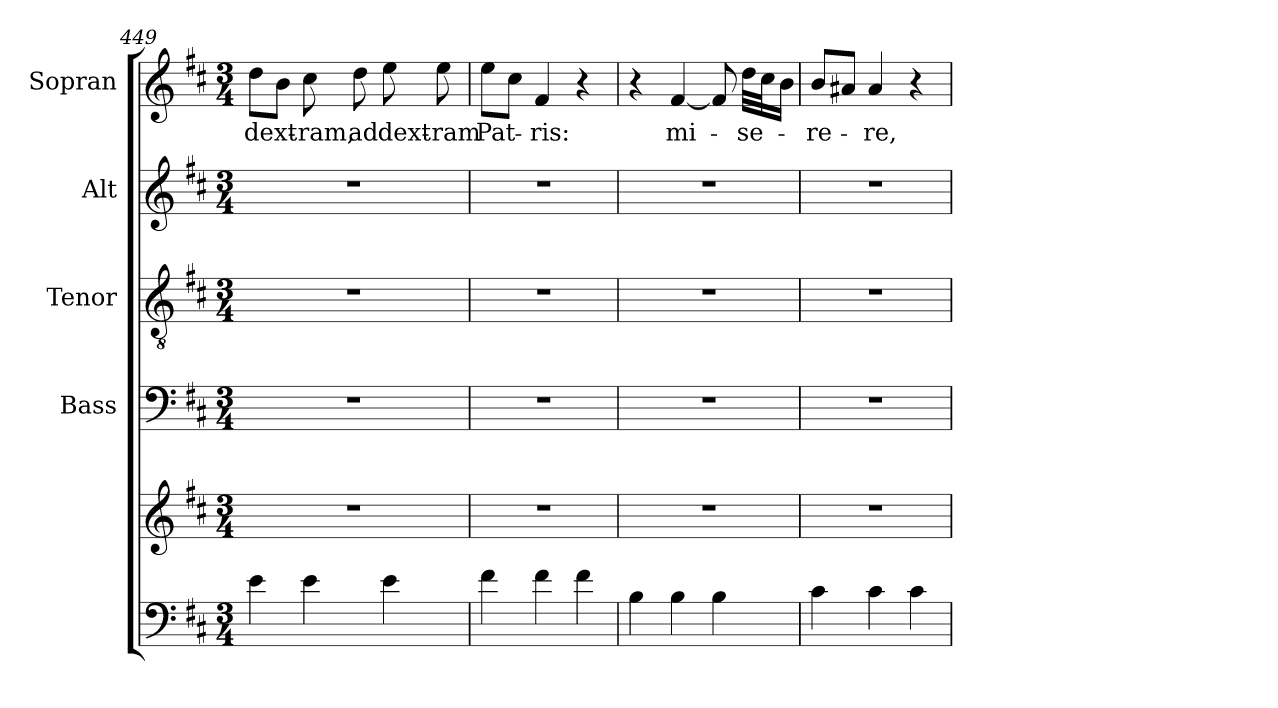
**kern	**kern	**kern	**kern	**kern	**kern	**text
*part5	*part5	*part4	*part3	*part2	*part1	*part1
*staff6	*staff5	*staff4	*staff3	*staff2	*staff1	*staff1
*	*	*I"Bass	*I"Tenor	*I"Alt	*I"Sopran	*
*	*	*I'B.	*I'T.	*I'A.	*I'S.	*
*clefF4	*clefG2	*clefF4	*clefGv2	*clefG2	*clefG2	*
*k[f#c#]	*k[f#c#]	*k[f#c#]	*k[f#c#]	*k[f#c#]	*k[f#c#]	*
*D:	*D:	*D:	*D:	*D:	*D:	*
*M3/4	*M3/4	*M3/4	*M3/4	*M3/4	*M3/4	*
=449	=449	=449	=449	=449	=449	=449
!	!	!	!	!	!	!LO:LY:b
4e\	2.r	2.r	2.r	2.r	8dd\L	dext-
.	.	.	.	.	8b\J	.
!	!	!	!	!	!	!LO:LY:b
4e\	.	.	.	.	8cc#\	-ram,
!	!	!	!	!	!	!LO:LY:b
.	.	.	.	.	8dd\	ad
!	!	!	!	!	!	!LO:LY:b
4e\	.	.	.	.	8ee\	dext-
!	!	!	!	!	!	!LO:LY:b
.	.	.	.	.	8ee\	-ram
!!LO:LB:g=z
=450	=450	=450	=450	=450	=450	=450
!	!	!	!	!	!	!LO:LY:b
4f#\	2.r	2.r	2.r	2.r	8ee\L	Pat-
.	.	.	.	.	8cc#\J	.
!	!	!	!	!	!	!LO:LY:b
4f#\	.	.	.	.	4f#/	-ris:
4f#\	.	.	.	.	4r	.
=451	=451	=451	=451	=451	=451	=451
4B\	2.r	2.r	2.r	2.r	4r	.
!	!	!	!	!	!	!LO:LY:b
4B\	.	.	.	.	[4f#/	mi-
4B\	.	.	.	.	8f#/]	.
!	!	!	!	!	!	!LO:LY:b
.	.	.	.	.	32dd\LLL	-se-
.	.	.	.	.	32cc#\J	.
.	.	.	.	.	16b\JJ	.
=452	=452	=452	=452	=452	=452	=452
!	!	!	!	!	!	!LO:LY:b
4c#\	2.r	2.r	2.r	2.r	8b/L	-re-
.	.	.	.	.	8a#X/J	.
!	!	!	!	!	!	!LO:LY:b
4c#\	.	.	.	.	4a#/	-re,
4c#\	.	.	.	.	4r	.
=	=	=	=	=	=	=
*-	*-	*-	*-	*-	*-	*-
